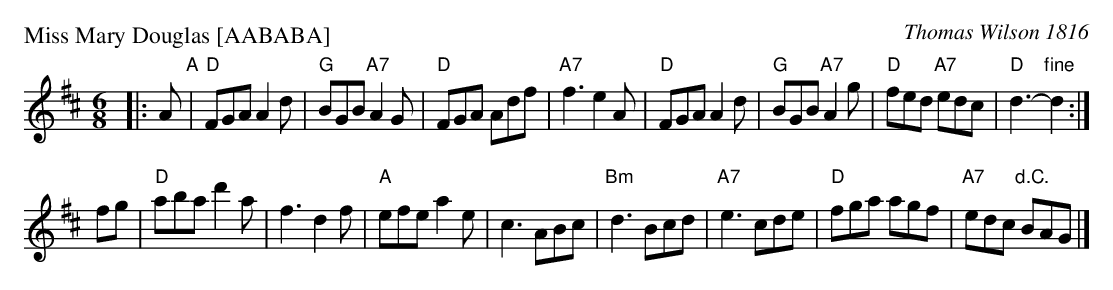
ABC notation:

X:1
P: Miss Mary Douglas [AABABA]
O: Thomas Wilson 1816
M: 6/8
L: 1/8
K: D
|: A "A"\
| "D"FGA A2d | "G"BGB "A7"A2G | "D"FGA Adf | "A7"f3 e2A \
| "D"FGA A2d | "G"BGB "A7"A2g | "D"fed "A7"edc | "D"d3- "fine"d2 :|
fg |\
"D"aba d'2a |  f3 d2f | "A"efe a2e | c3 ABc \
| "Bm"d3 Bcd | "A7"e3 cde | "D"fga agf | "A7"edc "d.C."BAG |]
